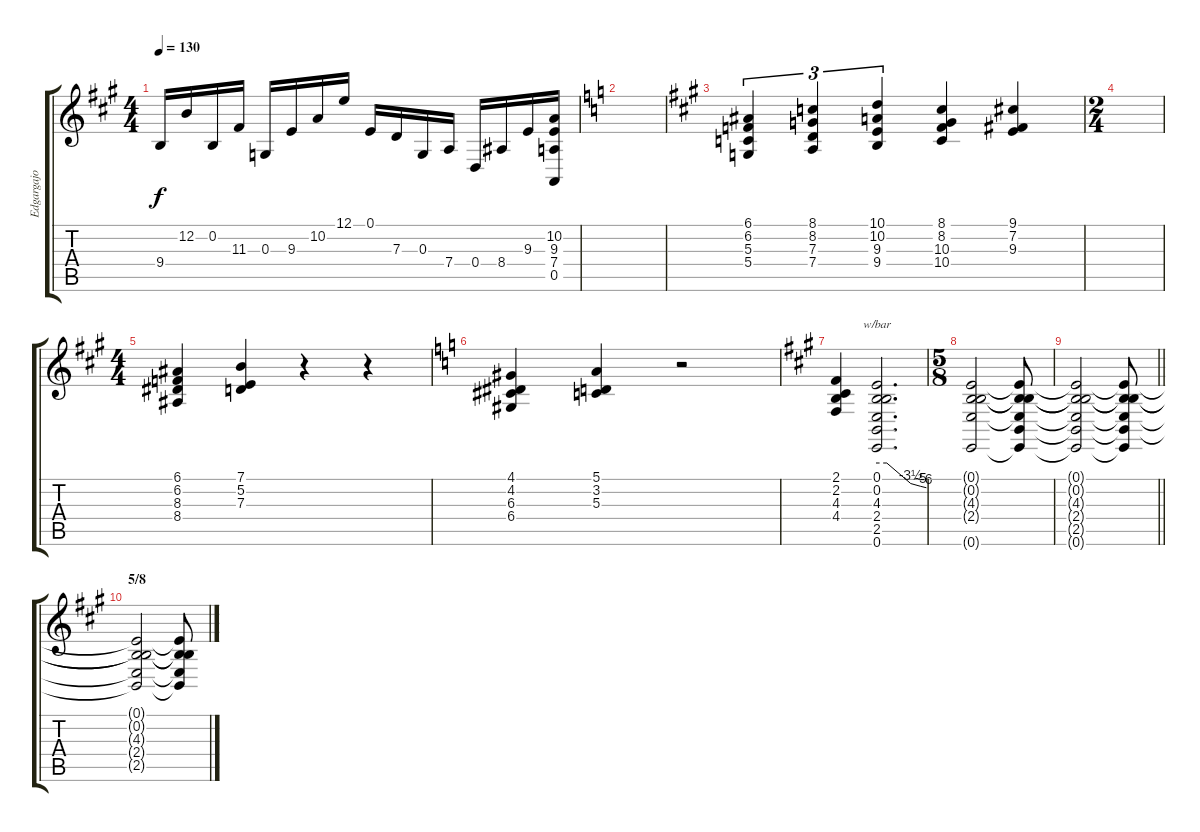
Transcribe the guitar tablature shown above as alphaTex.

\track ("Edgargajo" "Edgargajo") {instrument brasssection}
\staff {score tabs}
\tuning (E4 B3 G3 D3 A2 E2) {hide}
\ts (4 4)
\tempo 130
\clef g2
\ks a
9.4.16{dy f} 12.2.16 0.2.16 11.3.16 0.3.16 9.3.16 10.2.16 12.1.16 0.1.16 7.3.16 0.3.16 7.4.16 0.4.16 8.4.16 9.3.16 (10.2 9.3 7.4 0.5).16 |
\ks c
|
\ks a
(6.1 6.2 5.3 5.4).4{tu (3 2)} (8.1 8.2 7.3 7.4).4{tu (3 2)} (10.1 10.2 9.3 9.4).4{tu (3 2)} (8.1 8.2 10.3 10.4).4 (9.1 7.2 9.3).4 |
\ts (2 4)
|
\ts (4 4)
(6.1 6.2 8.3 8.4).4 (7.1 5.2 7.3).4 r.4 r.4 |
\ks c
(4.1 4.2 6.3 6.4).4 (5.1 3.2 5.3).4 r.2 |
\ks a
(2.1 2.2 4.3 4.4).4 (0.1 0.2 4.3 2.4 2.5 0.6).2{d tbe (custom default 0 0 12 0 41 -14 53 -20 60 -24)} |
\ts (5 8)
(0.1{t} 0.2{t} 4.3{t} 2.4{t} 0.6{t}).2 (0.1{t} 0.2{t} 4.3{t} 2.4{t} 2.5{t} 0.6{t}).8 |
\barLineRight lightlight
(0.1{t} 0.2{t} 4.3{t} 2.4{t} 2.5{t} 0.6{t}).2 (0.1{t} 0.2{t} 4.3{t} 2.4{t} 2.5{t} 0.6{t}).8 |
\section ("" "5/8")
(0.1{t} 0.2{t} 4.3{t} 2.4{t} 2.5{t}).2 (0.1{t} 0.2{t} 4.3{t} 2.4{t} 2.5{t}).8
